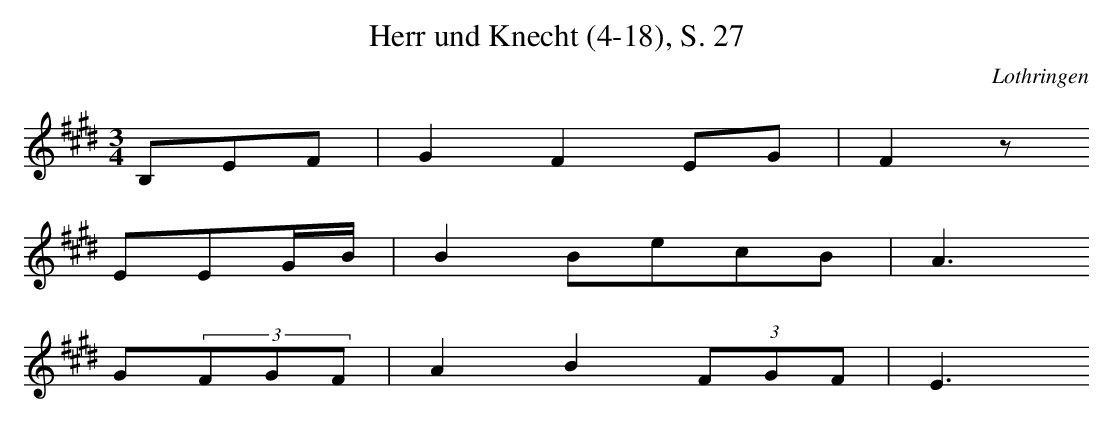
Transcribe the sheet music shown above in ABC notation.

X:1
T: Herr und Knecht (4-18), S. 27
O: Lothringen
M: 3/4
L: 1/16
K: E
B,2E2F2 | G4F4E2G2 | F4z2
E2E2GB | B4B2e2c2B2 | A6
G2(3F2G2F2 | A4B4(3F2G2F2 | E6
